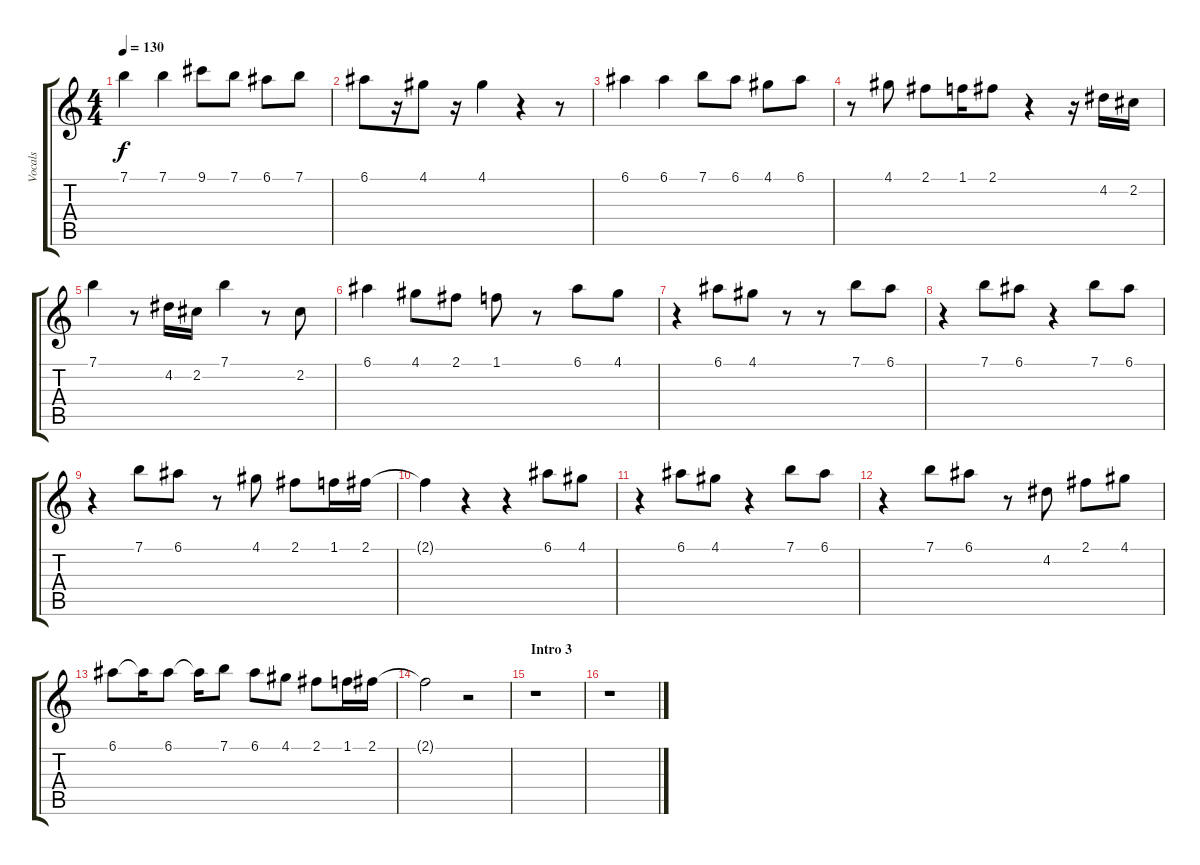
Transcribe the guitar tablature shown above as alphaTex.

\track ("Vocals" "Vocals") {instrument distortionguitar}
\staff {score tabs}
\tuning (E4 B3 G3 D3 A2 E2) {hide}
\ts (4 4)
\tempo 130
\clef g2
\ks c
7.1.4{dy f} 7.1.4 9.1.8 7.1.8 6.1.8 7.1.8 |
6.1.8 r.16 4.1.8 r.16 4.1.4 r.4 r.8 |
6.1.4 6.1.4 7.1.8 6.1.8 4.1.8 6.1.8 |
r.8 4.1.8 2.1.8 1.1.16 2.1.8 r.4 r.16 4.2.16 2.2.16 |
7.1.4 r.8 4.2.16 2.2.16 7.1.4 r.8 2.2.8 |
6.1.4 4.1.8 2.1.8 1.1.8 r.8 6.1.8 4.1.8 |
r.4 6.1.8 4.1.8 r.8 r.8 7.1.8 6.1.8 |
r.4 7.1.8 6.1.8 r.4 7.1.8 6.1.8 |
r.4 7.1.8 6.1.8 r.8 4.1.8 2.1.8 1.1.16 2.1.16 |
2.1{t}.4 r.4 r.4 6.1.8 4.1.8 |
r.4 6.1.8 4.1.8 r.4 7.1.8 6.1.8 |
r.4 7.1.8 6.1.8 r.8 4.2.8 2.1.8 4.1.8 |
6.1.8 6.1{t}.16 6.1.8 6.1{t}.16 7.1.8 6.1.8 4.1.8 2.1.8 1.1.16 2.1.16 |
2.1{t}.2 r.2 |
\section ("" "Intro 3")
r.1 |
r.1
